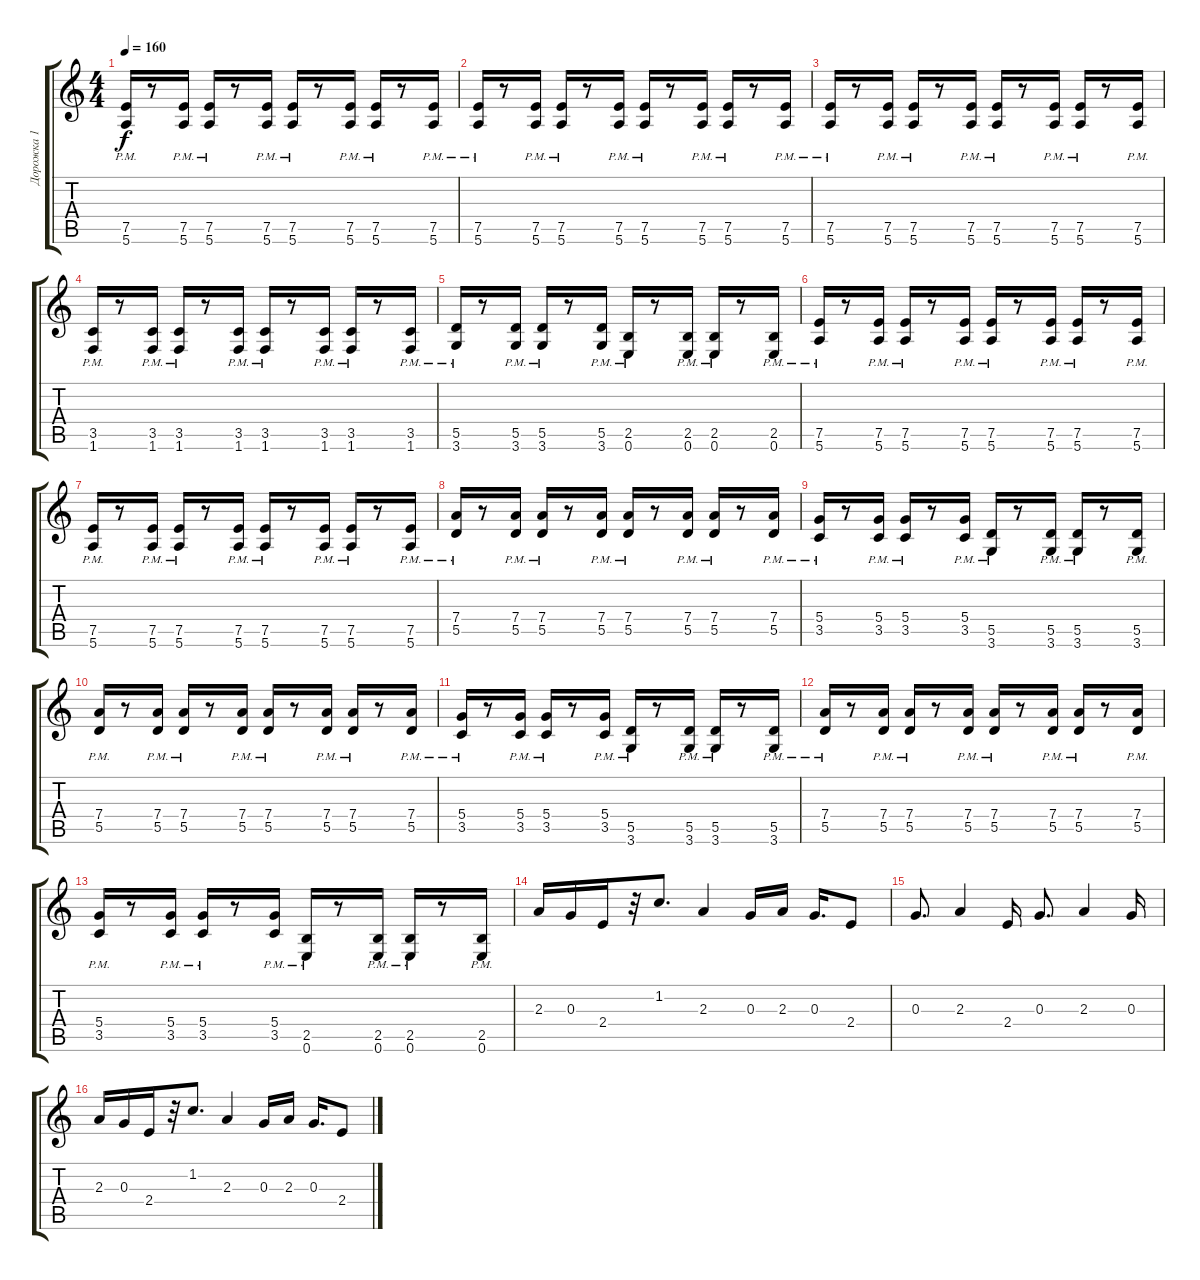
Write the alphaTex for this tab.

\track ("Дорожка 1" "Дорожка 1") {instrument distortionguitar}
\staff {score tabs}
\tuning (E4 B3 G3 D3 A2 E2) {hide}
\ts (4 4)
\tempo 160
\clef g2
\ks c
(7.5{pm} 5.6{pm}).16{dy f} r.8 (7.5{pm} 5.6{pm}).16 (7.5{pm} 5.6{pm}).16 r.8 (7.5{pm} 5.6{pm}).16 (7.5{pm} 5.6{pm}).16 r.8 (7.5{pm} 5.6{pm}).16 (7.5{pm} 5.6{pm}).16 r.8 (7.5{pm} 5.6{pm}).16 |
(7.5{pm} 5.6{pm}).16 r.8 (7.5{pm} 5.6{pm}).16 (7.5{pm} 5.6{pm}).16 r.8 (7.5{pm} 5.6{pm}).16 (7.5{pm} 5.6{pm}).16 r.8 (7.5{pm} 5.6{pm}).16 (7.5{pm} 5.6{pm}).16 r.8 (7.5{pm} 5.6{pm}).16 |
(7.5{pm} 5.6{pm}).16 r.8 (7.5{pm} 5.6{pm}).16 (7.5{pm} 5.6{pm}).16 r.8 (7.5{pm} 5.6{pm}).16 (7.5{pm} 5.6{pm}).16 r.8 (7.5{pm} 5.6{pm}).16 (7.5{pm} 5.6{pm}).16 r.8 (7.5{pm} 5.6{pm}).16 |
(3.5{pm} 1.6{pm}).16 r.8 (3.5{pm} 1.6{pm}).16 (3.5{pm} 1.6{pm}).16 r.8 (3.5{pm} 1.6{pm}).16 (3.5{pm} 1.6{pm}).16 r.8 (3.5{pm} 1.6{pm}).16 (3.5{pm} 1.6{pm}).16 r.8 (3.5{pm} 1.6{pm}).16 |
(5.5{pm} 3.6{pm}).16 r.8 (5.5{pm} 3.6{pm}).16 (5.5{pm} 3.6{pm}).16 r.8 (5.5{pm} 3.6{pm}).16 (2.5{pm} 0.6{pm}).16 r.8 (2.5{pm} 0.6{pm}).16 (2.5{pm} 0.6{pm}).16 r.8 (2.5{pm} 0.6{pm}).16 |
(7.5{pm} 5.6{pm}).16 r.8 (7.5{pm} 5.6{pm}).16 (7.5{pm} 5.6{pm}).16 r.8 (7.5{pm} 5.6{pm}).16 (7.5{pm} 5.6{pm}).16 r.8 (7.5{pm} 5.6{pm}).16 (7.5{pm} 5.6{pm}).16 r.8 (7.5{pm} 5.6{pm}).16 |
(7.5{pm} 5.6{pm}).16 r.8 (7.5{pm} 5.6{pm}).16 (7.5{pm} 5.6{pm}).16 r.8 (7.5{pm} 5.6{pm}).16 (7.5{pm} 5.6{pm}).16 r.8 (7.5{pm} 5.6{pm}).16 (7.5{pm} 5.6{pm}).16 r.8 (7.5{pm} 5.6{pm}).16 |
(7.4 5.5{pm}).16 r.8 (7.4 5.5{pm}).16 (7.4 5.5{pm}).16 r.8 (7.4 5.5{pm}).16 (7.4 5.5{pm}).16 r.8 (7.4 5.5{pm}).16 (7.4 5.5{pm}).16 r.8 (7.4 5.5{pm}).16 |
(5.4 3.5{pm}).16 r.8 (5.4 3.5{pm}).16 (5.4 3.5{pm}).16 r.8 (5.4 3.5{pm}).16 (5.5{pm} 3.6{pm}).16 r.8 (5.5{pm} 3.6{pm}).16 (5.5{pm} 3.6{pm}).16 r.8 (5.5{pm} 3.6{pm}).16 |
(7.4 5.5{pm}).16 r.8 (7.4 5.5{pm}).16 (7.4 5.5{pm}).16 r.8 (7.4 5.5{pm}).16 (7.4 5.5{pm}).16 r.8 (7.4 5.5{pm}).16 (7.4 5.5{pm}).16 r.8 (7.4 5.5{pm}).16 |
(5.4 3.5{pm}).16 r.8 (5.4 3.5{pm}).16 (5.4 3.5{pm}).16 r.8 (5.4 3.5{pm}).16 (5.5{pm} 3.6{pm}).16 r.8 (5.5{pm} 3.6{pm}).16 (5.5{pm} 3.6{pm}).16 r.8 (5.5{pm} 3.6{pm}).16 |
(7.4 5.5{pm}).16 r.8 (7.4 5.5{pm}).16 (7.4 5.5{pm}).16 r.8 (7.4 5.5{pm}).16 (7.4 5.5{pm}).16 r.8 (7.4 5.5{pm}).16 (7.4 5.5{pm}).16 r.8 (7.4 5.5{pm}).16 |
(5.4 3.5{pm}).16 r.8 (5.4 3.5{pm}).16 (5.4 3.5{pm}).16 r.8 (5.4 3.5{pm}).16 (2.5{pm} 0.6{pm}).16 r.8 (2.5{pm} 0.6{pm}).16 (2.5{pm} 0.6{pm}).16 r.8 (2.5{pm} 0.6{pm}).16 |
2.3.16 0.3.16 2.4.16 r.32 1.2.8{d} 2.3.4 0.3.16 2.3.16 0.3.16{d} 2.4.8 |
0.3.8{d} 2.3.4 2.4.16 0.3.8{d} 2.3.4 0.3.16 |
2.3.16 0.3.16 2.4.16 r.32 1.2.8{d} 2.3.4 0.3.16 2.3.16 0.3.16{d} 2.4.8
